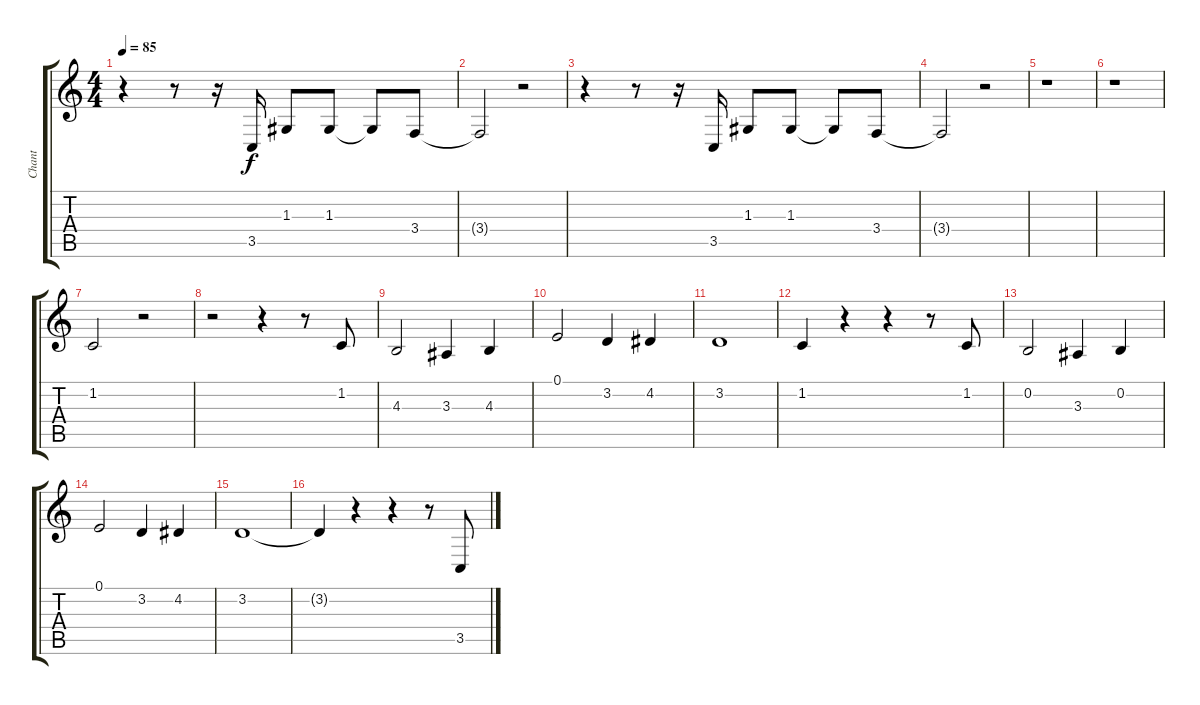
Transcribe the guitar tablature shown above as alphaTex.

\track ("Chant" "Chant") {instrument drawbarorgan}
\staff {score tabs}
\tuning (E4 B3 G3 D3 A2 E2) {hide}
\ts (4 4)
\tempo 85
\clef g2
\ks c
r.4{dy f} r.8 r.16 3.5.16 1.3.8 1.3.8 1.3{t}.8 3.4.8 |
3.4{t}.2 r.2 |
r.4 r.8 r.16 3.5.16 1.3.8 1.3.8 1.3{t}.8 3.4.8 |
3.4{t}.2 r.2 |
r.1 |
r.1 |
1.2.2 r.2 |
r.2 r.4 r.8 1.2.8 |
4.3.2 3.3.4 4.3.4 |
0.1.2 3.2.4 4.2.4 |
3.2.1 |
1.2.4 r.4 r.4 r.8 1.2.8 |
0.2.2 3.3.4 0.2.4 |
0.1.2 3.2.4 4.2.4 |
3.2.1 |
3.2{t}.4 r.4 r.4 r.8 3.5.8
